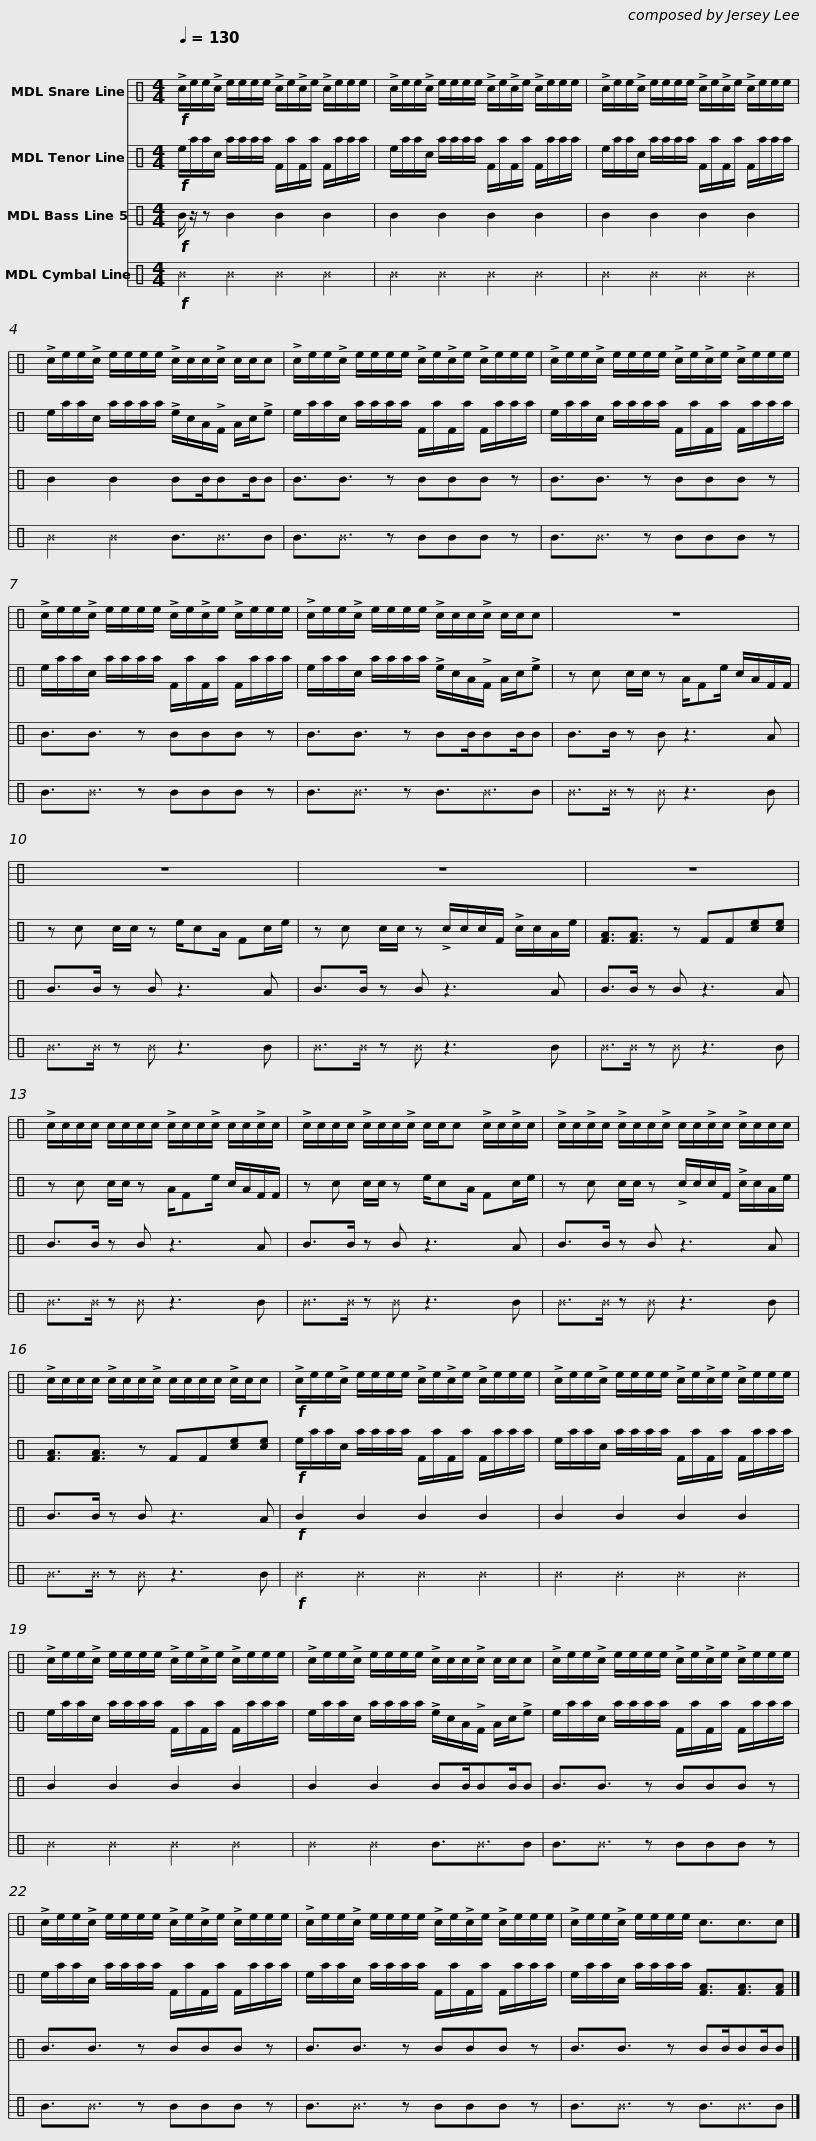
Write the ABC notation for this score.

X:1
%%score 1 2 3 4
L:1/8
Q:1/4=130
M:4/4
I:linebreak $
K:C
V:1 perc
K:none
V:2 perc
K:none
V:3 perc
K:none
V:4 perc
K:none
V:1
!f! !>!c/e/e/!>!c/ e/e/e/e/ !>!c/e/!>!c/e/ !>!c/e/e/e/ | !>!c/e/e/!>!c/ e/e/e/e/ !>!c/e/!>!c/e/ !>!c/e/e/e/ |$ !>!c/e/e/!>!c/ e/e/e/e/ !>!c/e/!>!c/e/ !>!c/e/e/e/ | !>!c/e/e/!>!c/ e/e/e/e/ !>!c/c/c/!>!c/ c/c/c |$ !>!c/e/e/!>!c/ e/e/e/e/ !>!c/e/!>!c/e/ !>!c/e/e/e/ | %5
 !>!c/e/e/!>!c/ e/e/e/e/ !>!c/e/!>!c/e/ !>!c/e/e/e/ |$ !>!c/e/e/!>!c/ e/e/e/e/ !>!c/e/!>!c/e/ !>!c/e/e/e/ | !>!c/e/e/!>!c/ e/e/e/e/ !>!c/c/c/!>!c/ c/c/c | z8 |$ z8 | %10
 z8 | z8 |$ !>!c/c/c/c/ c/c/c/c/ !>!c/c/c/!>!c/ c/c/!>!c/c/ | !>!c/c/c/c/ !>!c/c/c/!>!c/ c/c/c !>!c/c/!>!c/c/ | !>!c/c/!>!c/c/ !>!c/c/c/!>!c/ c/c/!>!c/c/ !>!c/c/c/c/ |$ %15
 !>!c/c/c/c/ !>!c/c/c/!>!c/ c/c/c/c/ !>!c/c/c |!f! !>!c/e/e/!>!c/ e/e/e/e/ !>!c/e/!>!c/e/ !>!c/e/e/e/ |$ !>!c/e/e/!>!c/ e/e/e/e/ !>!c/e/!>!c/e/ !>!c/e/e/e/ | !>!c/e/e/!>!c/ e/e/e/e/ !>!c/e/!>!c/e/ !>!c/e/e/e/ |$ !>!c/e/e/!>!c/ e/e/e/e/ !>!c/c/c/!>!c/ c/c/c | %20
 !>!c/e/e/!>!c/ e/e/e/e/ !>!c/e/!>!c/e/ !>!c/e/e/e/ |$ !>!c/e/e/!>!c/ e/e/e/e/ !>!c/e/!>!c/e/ !>!c/e/e/e/ | !>!c/e/e/!>!c/ e/e/e/e/ !>!c/e/!>!c/e/ !>!c/e/e/e/ |$ !>!c/e/e/!>!c/ e/e/e/e/ c3/2c3/2c |] %24
V:2
!f! e/a/a/c/ a/a/a/a/ F/a/F/a/ F/a/a/a/ | e/a/a/c/ a/a/a/a/ F/a/F/a/ F/a/a/a/ |$ e/a/a/c/ a/a/a/a/ F/a/F/a/ F/a/a/a/ | e/a/a/c/ a/a/a/a/ !>!e/c/A/!>!F/ A/c/!>!e |$ e/a/a/c/ a/a/a/a/ F/a/F/a/ F/a/a/a/ | %5
 e/a/a/c/ a/a/a/a/ F/a/F/a/ F/a/a/a/ |$ e/a/a/c/ a/a/a/a/ F/a/F/a/ F/a/a/a/ | e/a/a/c/ a/a/a/a/ !>!e/c/A/!>!F/ A/c/!>!e | z c c/c/ z A/Fe/ c/A/F/F/ |$ z c c/c/ z e/cA/ Fc/e/ | %10
 z c c/c/ z !>!c/c/c/F/ !>!c/c/A/e/ | [FA]3/2[FA]3/2 z FF[ce][ce] |$ z c c/c/ z A/Fe/ c/A/F/F/ | z c c/c/ z e/cA/ Fc/e/ | z c c/c/ z !>!c/c/c/F/ !>!c/c/A/e/ |$ %15
 [FA]3/2[FA]3/2 z FF[ce][ce] |!f! e/a/a/c/ a/a/a/a/ F/a/F/a/ F/a/a/a/ |$ e/a/a/c/ a/a/a/a/ F/a/F/a/ F/a/a/a/ | e/a/a/c/ a/a/a/a/ F/a/F/a/ F/a/a/a/ |$ e/a/a/c/ a/a/a/a/ !>!e/c/A/!>!F/ A/c/!>!e | %20
 e/a/a/c/ a/a/a/a/ F/a/F/a/ F/a/a/a/ |$ e/a/a/c/ a/a/a/a/ F/a/F/a/ F/a/a/a/ | e/a/a/c/ a/a/a/a/ F/a/F/a/ F/a/a/a/ |$ e/a/a/c/ a/a/a/a/ [FA]3/2[FA]3/2[FA] |] %24
V:3
!f! B/ z/ z B2 B2 B2 | B2 B2 B2 B2 |$ B2 B2 B2 B2 | B2 B2 BB/BB/B |$ B3/2B3/2 z BBB z | %5
 B3/2B3/2 z BBB z |$ B3/2B3/2 z BBB z | B3/2B3/2 z BB/BB/B | B>B z B z3 A |$ B>B z B z3 A | %10
 B>B z B z3 A | B>B z B z3 A |$ B>B z B z3 A | B>B z B z3 A | B>B z B z3 A |$ %15
 B>B z B z3 A |!f! B2 B2 B2 B2 |$ B2 B2 B2 B2 | B2 B2 B2 B2 |$ B2 B2 BB/BB/B | %20
 B3/2B3/2 z BBB z |$ B3/2B3/2 z BBB z | B3/2B3/2 z BBB z |$ B3/2B3/2 z BB/BB/B |] %24
V:4
!f! ^B2 ^B2 ^B2 ^B2 | ^B2 ^B2 ^B2 ^B2 |$ ^B2 ^B2 ^B2 ^B2 | ^B2 ^B2 B3/2^B3/2B |$ B3/2^B3/2 z BBB z | %5
 B3/2^B3/2 z BBB z |$ B3/2^B3/2 z BBB z | B3/2^B3/2 z B3/2^B3/2B | ^B>^B z ^B z3 B |$ ^B>^B z ^B z3 B | %10
 ^B>^B z ^B z3 B | ^B>^B z ^B z3 B |$ ^B>^B z ^B z3 B | ^B>^B z ^B z3 B | ^B>^B z ^B z3 B |$ %15
 ^B>^B z ^B z3 B |!f! ^B2 ^B2 ^B2 ^B2 |$ ^B2 ^B2 ^B2 ^B2 | ^B2 ^B2 ^B2 ^B2 |$ ^B2 ^B2 B3/2^B3/2B | %20
 B3/2^B3/2 z BBB z |$ B3/2^B3/2 z BBB z | B3/2^B3/2 z BBB z |$ B3/2^B3/2 z B3/2^B3/2B |] %24
